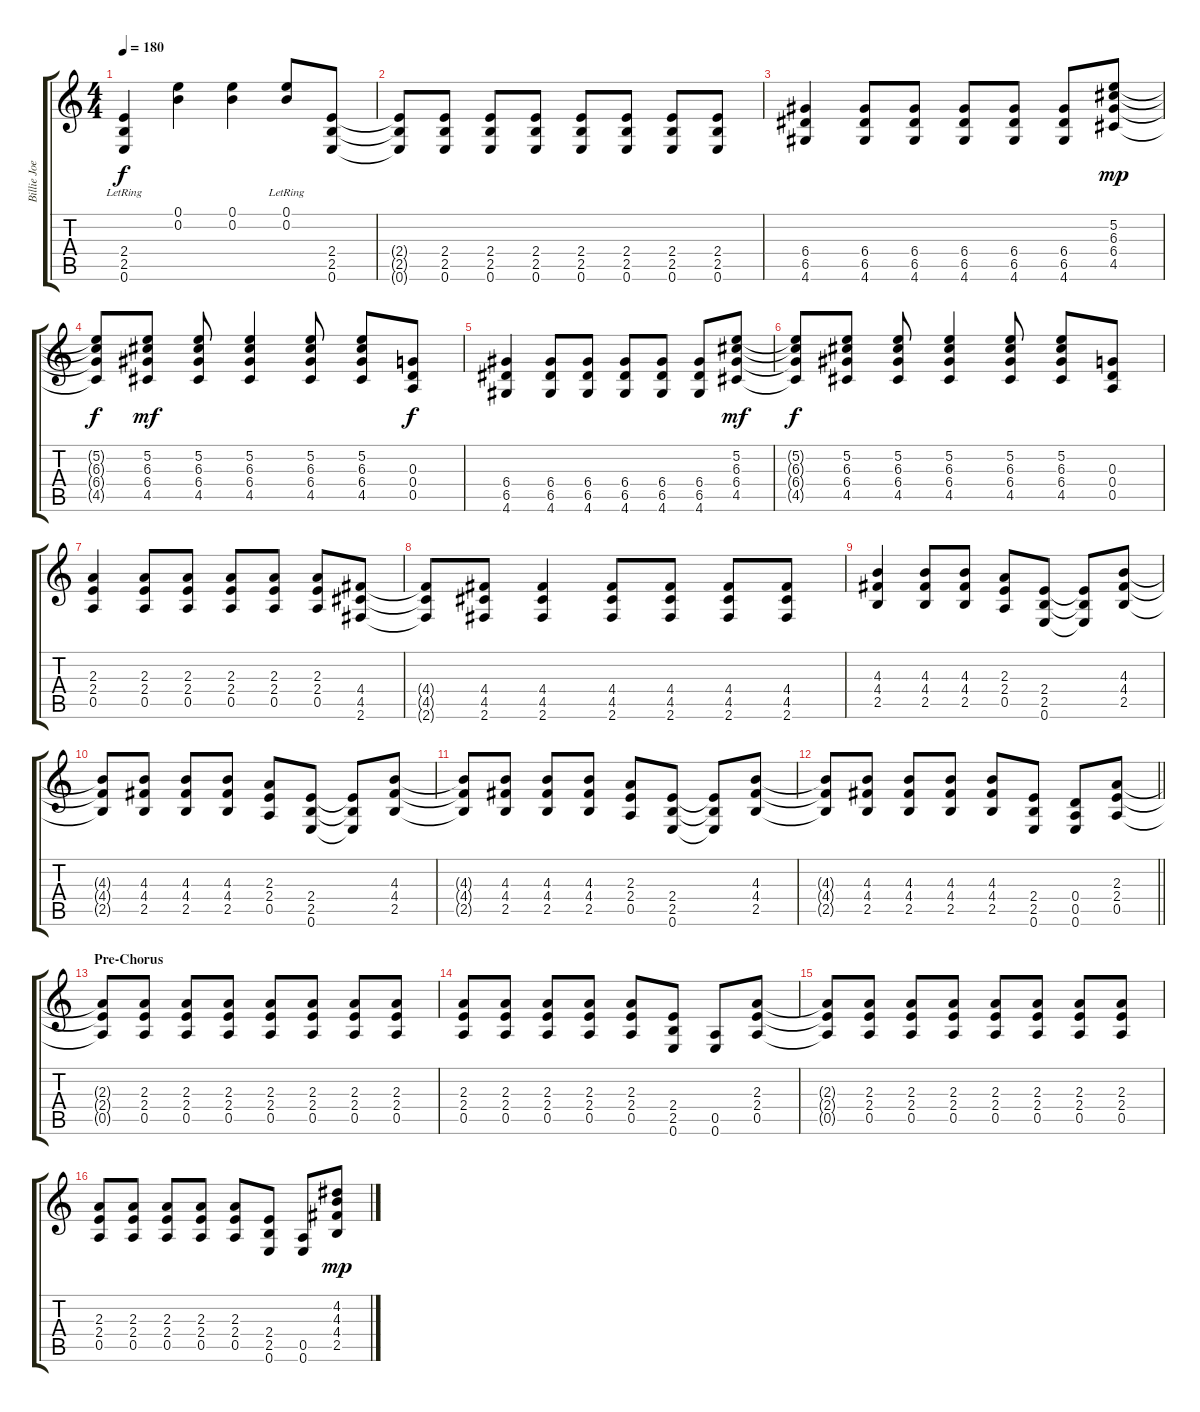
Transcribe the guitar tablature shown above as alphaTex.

\track ("Billie Joe Armstrong (Guitar 1)" "Billie Joe") {instrument distortionguitar}
\staff {score tabs}
\tuning (E4 B3 G3 D3 A2 E2) {hide}
\ts (4 4)
\tempo 180
\clef g2
\ks c
(2.4{lr} 2.5{lr} 0.6{lr}).4{dy f} (0.1 0.2).4 (0.1 0.2).4 (0.1{lr} 0.2{lr}).8 (2.4 2.5 0.6).8 |
(2.4{t} 2.5{t} 0.6{t}).8 (2.4 2.5 0.6).8 (2.4 2.5 0.6).8 (2.4 2.5 0.6).8 (2.4 2.5 0.6).8 (2.4 2.5 0.6).8 (2.4 2.5 0.6).8 (2.4 2.5 0.6).8 |
(6.4 6.5 4.6).4 (6.4 6.5 4.6).8 (6.4 6.5 4.6).8 (6.4 6.5 4.6).8 (6.4 6.5 4.6).8 (6.4 6.5 4.6).8 (5.2 6.3 6.4 4.5).8{dy mp} |
(5.2{t} 6.3{t} 6.4{t} 4.5{t}).8{dy f} (5.2 6.3 6.4 4.5).8{dy mf} (5.2 6.3 6.4 4.5).8 (5.2 6.3 6.4 4.5).4 (5.2 6.3 6.4 4.5).8 (5.2 6.3 6.4 4.5).8 (0.3 0.4 0.5).8{dy f} |
(6.4 6.5 4.6).4 (6.4 6.5 4.6).8 (6.4 6.5 4.6).8 (6.4 6.5 4.6).8 (6.4 6.5 4.6).8 (6.4 6.5 4.6).8 (5.2 6.3 6.4 4.5).8{dy mf} |
(5.2{t} 6.3{t} 6.4{t} 4.5{t}).8{dy f} (5.2 6.3 6.4 4.5).8 (5.2 6.3 6.4 4.5).8 (5.2 6.3 6.4 4.5).4 (5.2 6.3 6.4 4.5).8 (5.2 6.3 6.4 4.5).8 (0.3 0.4 0.5).8 |
(2.3 2.4 0.5).4 (2.3 2.4 0.5).8 (2.3 2.4 0.5).8 (2.3 2.4 0.5).8 (2.3 2.4 0.5).8 (2.3 2.4 0.5).8 (4.4 4.5 2.6).8 |
(4.4{t} 4.5{t} 2.6{t}).8 (4.4 4.5 2.6).8 (4.4 4.5 2.6).4 (4.4 4.5 2.6).8 (4.4 4.5 2.6).8 (4.4 4.5 2.6).8 (4.4 4.5 2.6).8 |
(4.3 4.4 2.5).4 (4.3 4.4 2.5).8 (4.3 4.4 2.5).8 (2.3 2.4 0.5).8 (2.4 2.5 0.6).8 (2.4{t} 2.5{t} 0.6{t}).8 (4.3 4.4 2.5).8 |
(4.3{t} 4.4{t} 2.5{t}).8 (4.3 4.4 2.5).8 (4.3 4.4 2.5).8 (4.3 4.4 2.5).8 (2.3 2.4 0.5).8 (2.4 2.5 0.6).8 (2.4{t} 2.5{t} 0.6{t}).8 (4.3 4.4 2.5).8 |
(4.3{t} 4.4{t} 2.5{t}).8 (4.3 4.4 2.5).8 (4.3 4.4 2.5).8 (4.3 4.4 2.5).8 (2.3 2.4 0.5).8 (2.4 2.5 0.6).8 (2.4{t} 2.5{t} 0.6{t}).8 (4.3 4.4 2.5).8 |
\barLineRight lightlight
(4.3{t} 4.4{t} 2.5{t}).8 (4.3 4.4 2.5).8 (4.3 4.4 2.5).8 (4.3 4.4 2.5).8 (4.3 4.4 2.5).8 (2.4 2.5 0.6).8 (0.4 0.5 0.6).8 (2.3 2.4 0.5).8 |
\section ("" "Pre-Chorus")
(2.3{t} 2.4{t} 0.5{t}).8 (2.3 2.4 0.5).8 (2.3 2.4 0.5).8 (2.3 2.4 0.5).8 (2.3 2.4 0.5).8 (2.3 2.4 0.5).8 (2.3 2.4 0.5).8 (2.3 2.4 0.5).8 |
(2.3 2.4 0.5).8 (2.3 2.4 0.5).8 (2.3 2.4 0.5).8 (2.3 2.4 0.5).8 (2.3 2.4 0.5).8 (2.4 2.5 0.6).8 (0.5 0.6).8 (2.3 2.4 0.5).8 |
(2.3{t} 2.4{t} 0.5{t}).8 (2.3 2.4 0.5).8 (2.3 2.4 0.5).8 (2.3 2.4 0.5).8 (2.3 2.4 0.5).8 (2.3 2.4 0.5).8 (2.3 2.4 0.5).8 (2.3 2.4 0.5).8 |
(2.3 2.4 0.5).8 (2.3 2.4 0.5).8 (2.3 2.4 0.5).8 (2.3 2.4 0.5).8 (2.3 2.4 0.5).8 (2.4 2.5 0.6).8 (0.5 0.6).8 (4.2 4.3 4.4 2.5).8{dy mp}
